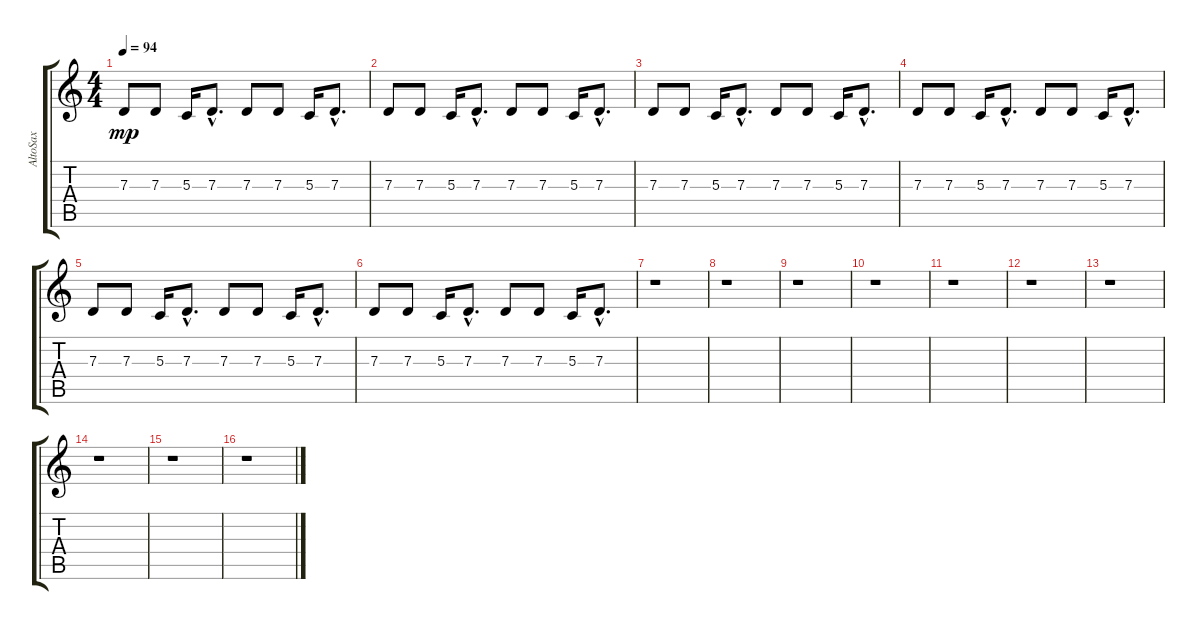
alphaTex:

\track ("AltoSax" "AltoSax") {instrument pad3polysynth}
\staff {score tabs}
\tuning (E4 B3 G3 D3 A2 E2) {hide}
\ts (4 4)
\tempo 94
\clef g2
\ks c
7.3.8{dy mp} 7.3.8 5.3.16 7.3{hac}.8{d} 7.3.8 7.3.8 5.3.16 7.3{hac}.8{d} |
7.3.8 7.3.8 5.3.16 7.3{hac}.8{d} 7.3.8 7.3.8 5.3.16 7.3{hac}.8{d} |
7.3.8 7.3.8 5.3.16 7.3{hac}.8{d} 7.3.8 7.3.8 5.3.16 7.3{hac}.8{d} |
7.3.8 7.3.8 5.3.16 7.3{hac}.8{d} 7.3.8 7.3.8 5.3.16 7.3{hac}.8{d} |
7.3.8 7.3.8 5.3.16 7.3{hac}.8{d} 7.3.8 7.3.8 5.3.16 7.3{hac}.8{d} |
7.3.8 7.3.8 5.3.16 7.3{hac}.8{d} 7.3.8 7.3.8 5.3.16 7.3{hac}.8{d} |
r.1 |
r.1 |
r.1 |
r.1 |
r.1 |
r.1 |
r.1 |
r.1 |
r.1 |
r.1
